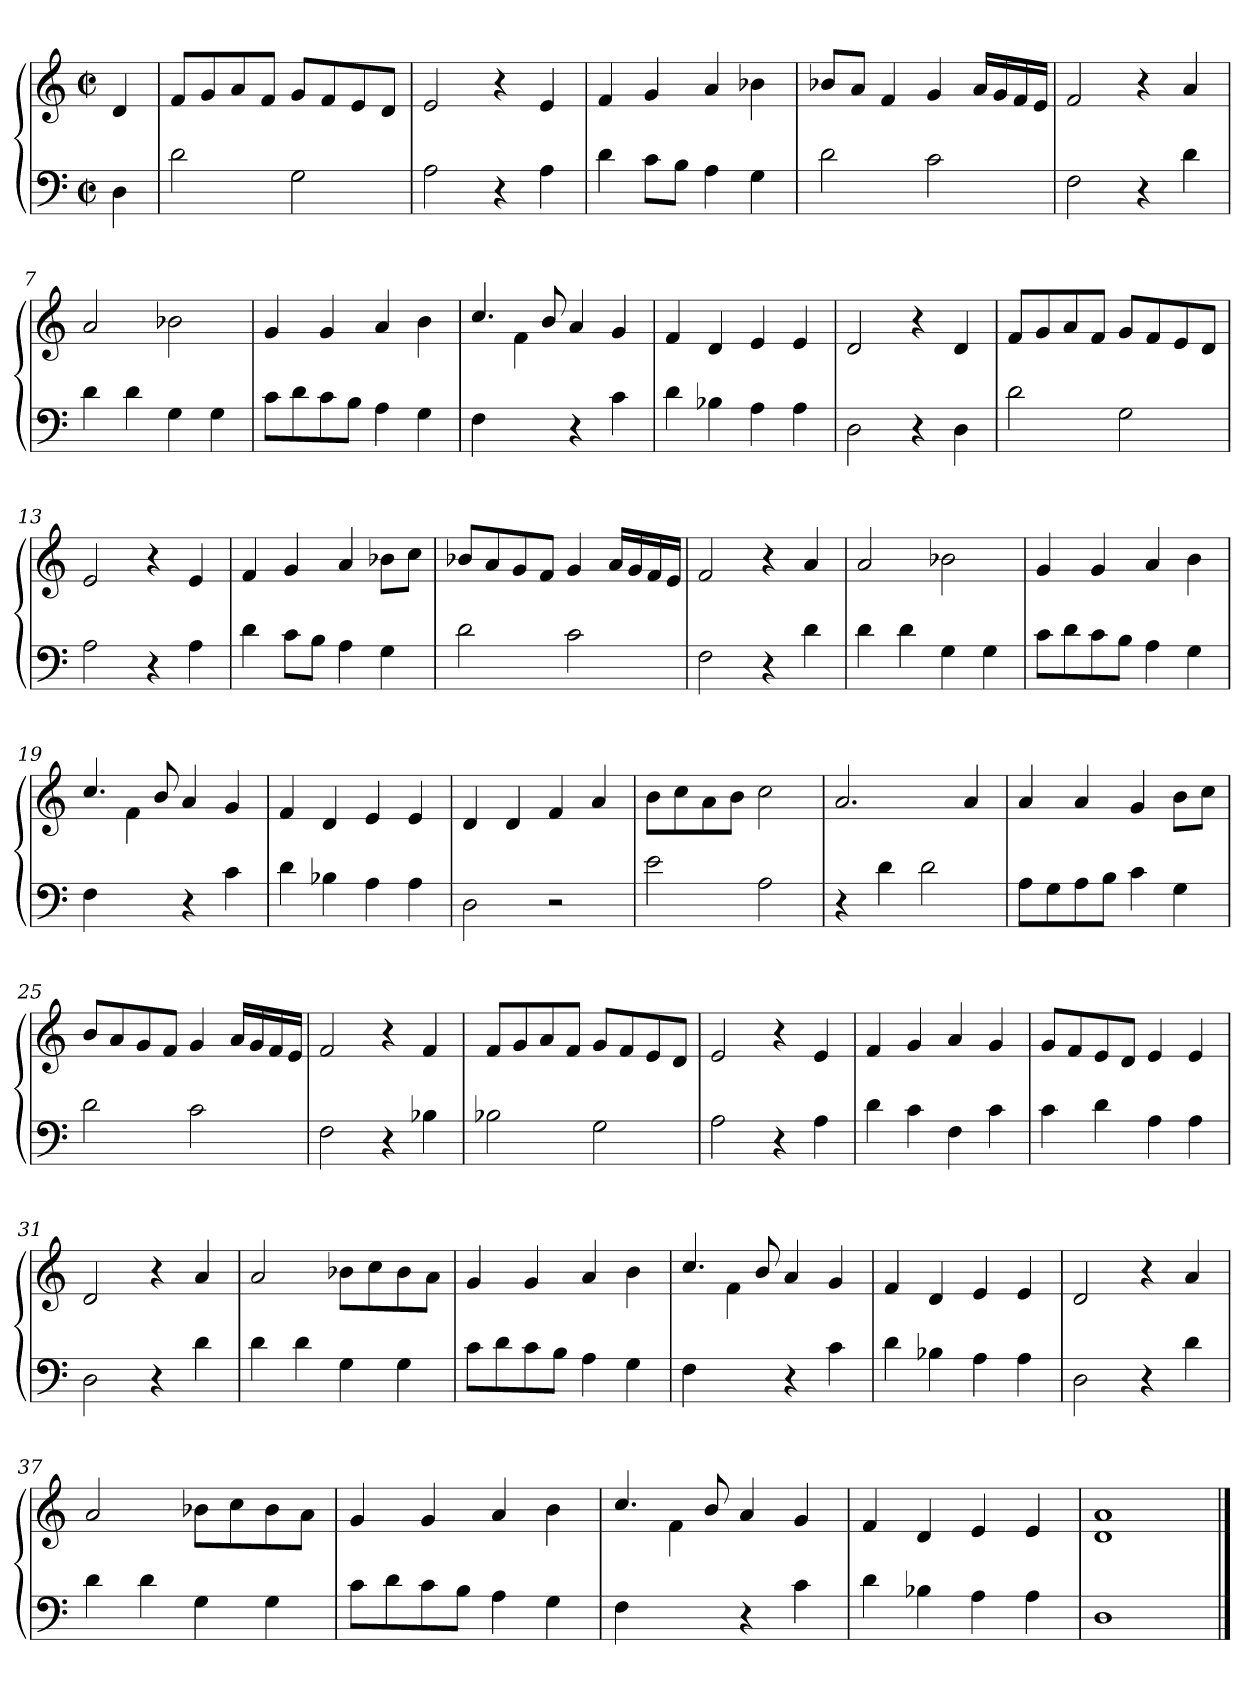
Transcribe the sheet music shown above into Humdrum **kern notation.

**kern	**kern
*part1	*part1
*staff2	*staff1
*clefF4	*clefG2
*k[]	*k[]
*M2/2	*M2/2
*met(c|)	*met(c|)
=1	=1
4D\	4d/
=2	=2
2d\	8f/L
.	8g/
.	8a/
.	8f/J
2G\	8g/L
.	8f/
.	8e/
.	8d/J
=3	=3
2A\	2e/
4r	4r
4A\	4e/
=4	=4
4d\	4f/
8c\L	4g/
8B\J	.
4A\	4a/
4G\	4b-X\
=5	=5
2d\	8b-X/L
.	8a/J
.	4f/
2c\	4g/
.	16a/LL
.	16g/
.	16f/
.	16e/JJ
=6	=6
2F\	2f/
4r	4r
4d\	4a/
!!LO:LB:g=z
=7	=7
4d\	2a/
4d\	.
4G\	2b-X\
4G\	.
=8	=8
8c\L	4g/
8d\	.
8c\	4g/
8B\J	.
4A\	4a/
4G\	4b\
=9	=9
*	*^
4F\	4.cc/	4ryy
4ryy	.	4f\
.	8b/	.
4r	4a/	2ryy
4c\	4g/	.
*	*v	*v
=10	=10
4d\	4f/
4B-X\	4d/
4A\	4e/
4A\	4e/
=11	=11
2D\	2d/
4r	4r
4D\	4d/
=12	=12
2d\	8f/L
.	8g/
.	8a/
.	8f/J
2G\	8g/L
.	8f/
.	8e/
.	8d/J
!!LO:LB:g=z
=13	=13
2A\	2e/
4r	4r
4A\	4e/
=14	=14
4d\	4f/
8c\L	4g/
8B\J	.
4A\	4a/
4G\	8b-X\L
.	8cc\J
=15	=15
2d\	8b-X/L
.	8a/
.	8g/
.	8f/J
2c\	4g/
.	16a/LL
.	16g/
.	16f/
.	16e/JJ
=16	=16
2F\	2f/
4r	4r
4d\	4a/
!!LO:LB:g=z
=17	=17
4d\	2a/
4d\	.
4G\	2b-X\
4G\	.
=18	=18
8c\L	4g/
8d\	.
8c\	4g/
8B\J	.
4A\	4a/
4G\	4b\
=19	=19
*	*^
4F\	4.cc/	4ryy
4ryy	.	4f\
.	8b/	.
4r	4a/	2ryy
4c\	4g/	.
*	*v	*v
=20	=20
4d\	4f/
4B-X\	4d/
4A\	4e/
4A\	4e/
=21	=21
2D\	4d/
.	4d/
2r	4f/
.	4a/
!!LO:LB:g=z
=22	=22
2e\	8b\L
.	8cc\
.	8a\
.	8b\J
2A\	2cc\
=23	=23
4r	2.a/
4d\	.
2d\	.
.	4a/
=24	=24
8A\L	4a/
8G\	.
8A\	4a/
8B\J	.
4c\	4g/
4G\	8b\L
.	8cc\J
=25	=25
2d\	8b/L
.	8a/
.	8g/
.	8f/J
2c\	4g/
.	16a/LL
.	16g/
.	16f/
.	16e/JJ
!!LO:PB:g=z
=26	=26
2F\	2f/
4r	4r
4B-X\	4f/
=27	=27
2B-X\	8f/L
.	8g/
.	8a/
.	8f/J
2G\	8g/L
.	8f/
.	8e/
.	8d/J
=28	=28
2A\	2e/
4r	4r
4A\	4e/
=29	=29
4d\	4f/
4c\	4g/
4F\	4a/
4c\	4g/
!!LO:LB:g=z
=30	=30
4c\	8g/L
.	8f/
4d\	8e/
.	8d/J
4A\	4e/
4A\	4e/
=31	=31
2D\	2d/
4r	4r
4d\	4a/
=32	=32
4d\	2a/
4d\	.
4G\	8b-X\L
.	8cc\
4G\	8b-\
.	8a\J
=33	=33
8c\L	4g/
8d\	.
8c\	4g/
8B\J	.
4A\	4a/
4G\	4b\
!!LO:LB:g=z
=34	=34
*	*^
4F\	4.cc/	4ryy
4ryy	.	4f\
.	8b/	.
4r	4a/	2ryy
4c\	4g/	.
*	*v	*v
=35	=35
4d\	4f/
4B-X\	4d/
4A\	4e/
4A\	4e/
=36	=36
2D\	2d/
4r	4r
4d\	4a/
=37	=37
4d\	2a/
4d\	.
4G\	8b-X\L
.	8cc\
4G\	8b-\
.	8a\J
=38	=38
8c\L	4g/
8d\	.
8c\	4g/
8B\J	.
4A\	4a/
4G\	4b\
!!LO:LB:g=z
=39	=39
*	*^
4F\	4.cc/	4ryy
4ryy	.	4f\
.	8b/	.
4r	4a/	2ryy
4c\	4g/	.
*	*v	*v
=40	=40
4d\	4f/
4B-X\	4d/
4A\	4e/
4A\	4e/
=41	=41
1D	1d 1a
==	==
*-	*-
